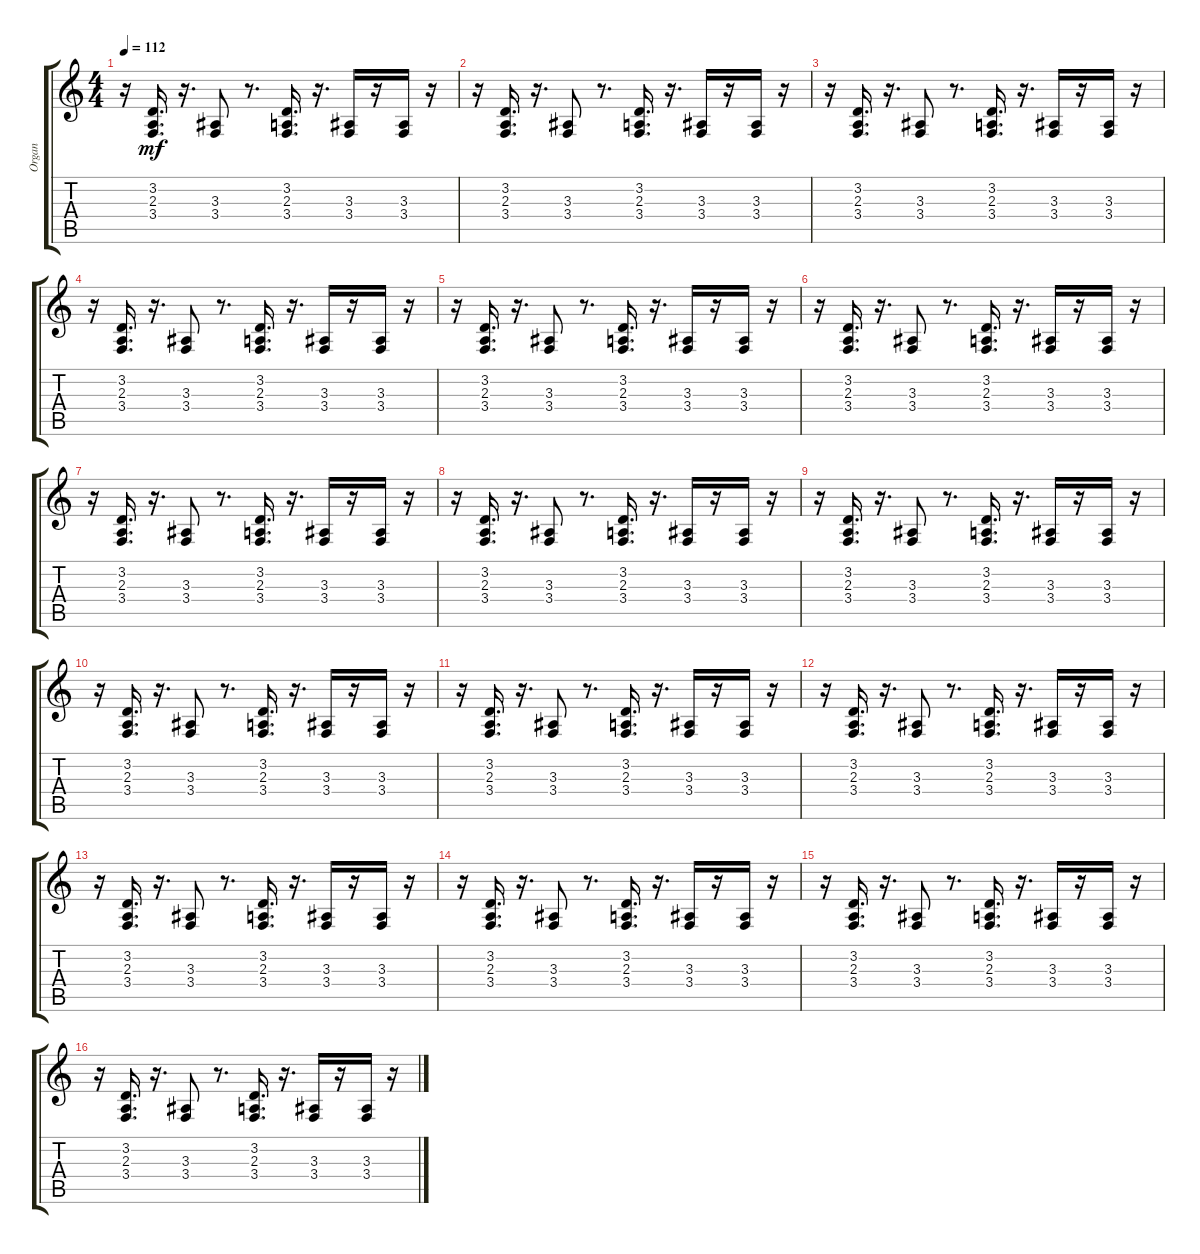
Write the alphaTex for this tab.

\track ("Organ" "Organ") {instrument rockorgan}
\staff {score tabs}
\tuning (E4 B3 G3 D3 A2 E2) {hide}
\ts (4 4)
\tempo 112
\clef g2
\ks c
r.16{dy f} (3.2 2.3 3.4).16{d dy mf} r.16{d} (3.3 3.4).8 r.8{d} (3.2 2.3 3.4).16{d} r.16{d} (3.3 3.4).16 r.16 (3.3 3.4).16 r.16 |
r.16 (3.2 2.3 3.4).16{d} r.16{d} (3.3 3.4).8 r.8{d} (3.2 2.3 3.4).16{d} r.16{d} (3.3 3.4).16 r.16 (3.3 3.4).16 r.16 |
r.16 (3.2 2.3 3.4).16{d} r.16{d} (3.3 3.4).8 r.8{d} (3.2 2.3 3.4).16{d} r.16{d} (3.3 3.4).16 r.16 (3.3 3.4).16 r.16 |
r.16 (3.2 2.3 3.4).16{d} r.16{d} (3.3 3.4).8 r.8{d} (3.2 2.3 3.4).16{d} r.16{d} (3.3 3.4).16 r.16 (3.3 3.4).16 r.16 |
r.16 (3.2 2.3 3.4).16{d} r.16{d} (3.3 3.4).8 r.8{d} (3.2 2.3 3.4).16{d} r.16{d} (3.3 3.4).16 r.16 (3.3 3.4).16 r.16 |
r.16 (3.2 2.3 3.4).16{d} r.16{d} (3.3 3.4).8 r.8{d} (3.2 2.3 3.4).16{d} r.16{d} (3.3 3.4).16 r.16 (3.3 3.4).16 r.16 |
r.16 (3.2 2.3 3.4).16{d} r.16{d} (3.3 3.4).8 r.8{d} (3.2 2.3 3.4).16{d} r.16{d} (3.3 3.4).16 r.16 (3.3 3.4).16 r.16 |
r.16 (3.2 2.3 3.4).16{d} r.16{d} (3.3 3.4).8 r.8{d} (3.2 2.3 3.4).16{d} r.16{d} (3.3 3.4).16 r.16 (3.3 3.4).16 r.16 |
r.16 (3.2 2.3 3.4).16{d} r.16{d} (3.3 3.4).8 r.8{d} (3.2 2.3 3.4).16{d} r.16{d} (3.3 3.4).16 r.16 (3.3 3.4).16 r.16 |
r.16 (3.2 2.3 3.4).16{d} r.16{d} (3.3 3.4).8 r.8{d} (3.2 2.3 3.4).16{d} r.16{d} (3.3 3.4).16 r.16 (3.3 3.4).16 r.16 |
r.16 (3.2 2.3 3.4).16{d} r.16{d} (3.3 3.4).8 r.8{d} (3.2 2.3 3.4).16{d} r.16{d} (3.3 3.4).16 r.16 (3.3 3.4).16 r.16 |
r.16 (3.2 2.3 3.4).16{d} r.16{d} (3.3 3.4).8 r.8{d} (3.2 2.3 3.4).16{d} r.16{d} (3.3 3.4).16 r.16 (3.3 3.4).16 r.16 |
r.16 (3.2 2.3 3.4).16{d} r.16{d} (3.3 3.4).8 r.8{d} (3.2 2.3 3.4).16{d} r.16{d} (3.3 3.4).16 r.16 (3.3 3.4).16 r.16 |
r.16 (3.2 2.3 3.4).16{d} r.16{d} (3.3 3.4).8 r.8{d} (3.2 2.3 3.4).16{d} r.16{d} (3.3 3.4).16 r.16 (3.3 3.4).16 r.16 |
r.16 (3.2 2.3 3.4).16{d} r.16{d} (3.3 3.4).8 r.8{d} (3.2 2.3 3.4).16{d} r.16{d} (3.3 3.4).16 r.16 (3.3 3.4).16 r.16 |
r.16 (3.2 2.3 3.4).16{d} r.16{d} (3.3 3.4).8 r.8{d} (3.2 2.3 3.4).16{d} r.16{d} (3.3 3.4).16 r.16 (3.3 3.4).16 r.16
